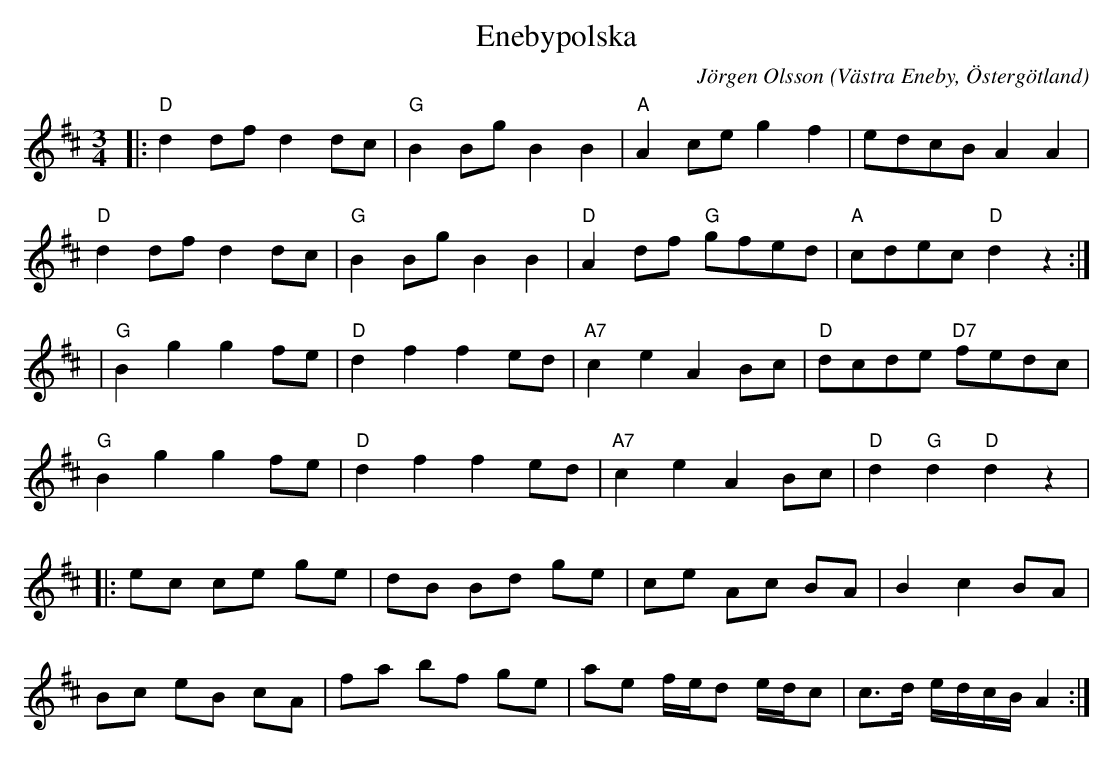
X:1
T:Enebypolska
C:Jörgen Olsson
O:Västra Eneby, Östergötland
M:3/4
L:1/8
K:D
|: "D"d2dfd2dc | "G"B2BgB2B2 | "A"A2ceg2f2 | edcBA2A2 |
   "D"d2dfd2dc | "G"B2BgB2B2 | "D"A2df "G"gfed | "A"cdec"D"d2z2:|
| "G"B2g2g2fe | "D"d2f2f2ed | "A7"c2e2A2Bc | "D"dcde "D7"fedc |
   "G"B2g2g2fe | "D"d2f2f2ed | "A7"c2e2A2Bc | "D"d2"G"d2"D"d2z2|
|:ec ce ge | dB Bd ge | ce Ac BA | B2 c2 BA |
Bc eB cA | fa bf ge | ae f/e/d e/d/c | c>d e/d/c/B/ A2 :|
